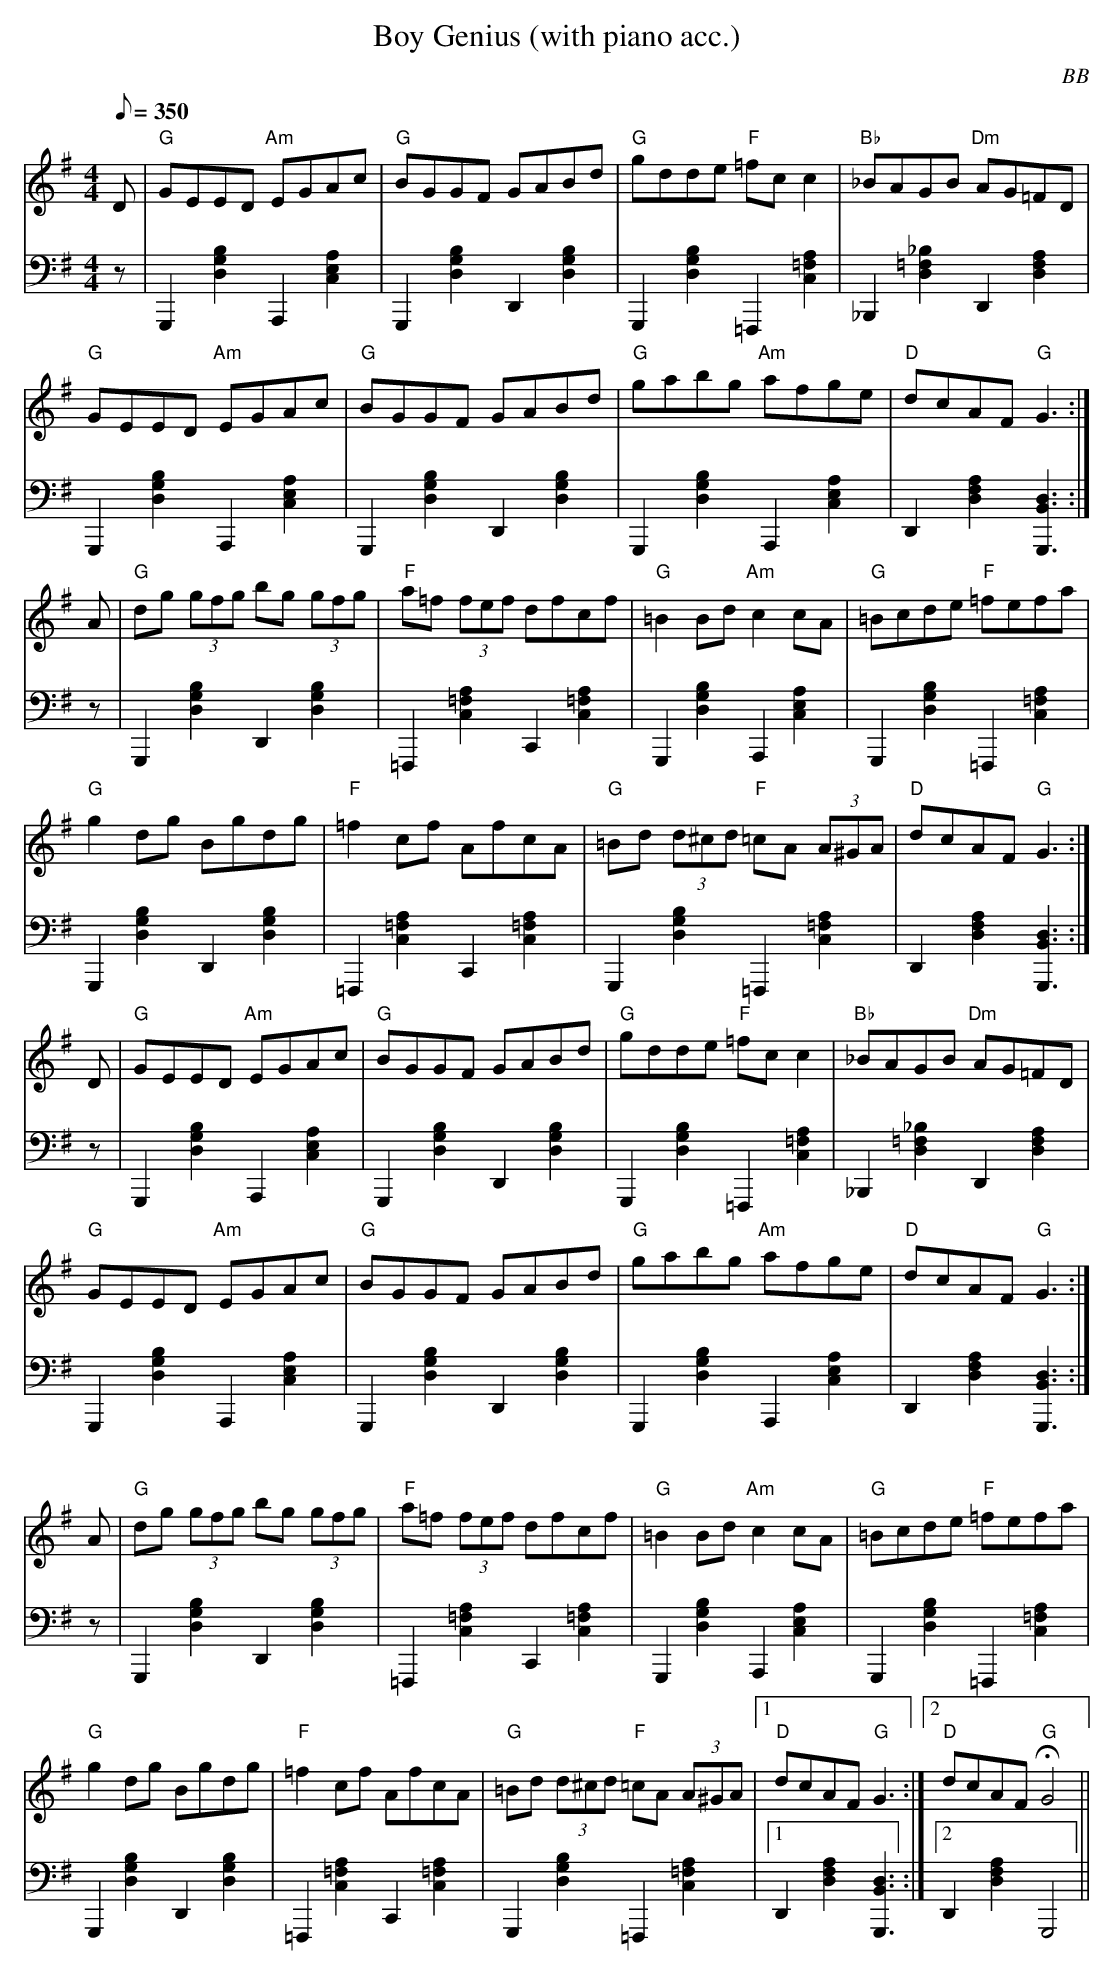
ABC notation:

X:1
T: Boy Genius (with piano acc.)
C: BB
Q: 1/8=350
M: 4/4
L: 1/8
V: 1 program 1 21 %acc
V: 2 volume=70 clef=bass m=D program 1 01
K: G
[V:1] D|"G"GEED "Am"EGAc|"G"BGGF GABd|"G"gdde "F"=fc c2|"Bb"_BAGB "Dm"AG=FD |
[V:2] z|G,,2[G2B2D2]A,,2[A2C2E2]|G,,2[G2B2D2]D,2[G2B2D2]|G,,2[G2B2D2]=F,,2[A2C2=F2]|\
_B,,2[_B2=F2D2]D,2[A2D2F2]|
[V:1] "G"GEED "Am"EGAc|"G"BGGF GABd|"G"gabg "Am"afge|"D"dcAF "G"G3 :|
[V:2] G,,2[G2B2D2]A,,2[A2C2E2]|G,,2[G2B2D2]D,2[G2B2D2]|G,,2[G2B2D2]A,,2[A2C2E2]|\
D,2[A2D2F2] [G,,3D3B,3]:|
[V:1] A|"G"dg (3gfg bg (3gfg|"F"a=f (3fef dfcf|"G"=B2 Bd "Am"c2 cA|"G"=Bcde "F"=fefa |
[V:2] z|G,,2[G2B2D2]D,2[G2B2D2]|=F,,2[A2C2=F2]C,2[A2C2=F2]|G,,2[G2B2D2]A,,2[A2C2E2]|\
G,,2[G2B2D2]=F,,2[A2C2=F2]|
[V:1] "G"g2 dg Bgdg|"F"=f2 cf AfcA|"G"=Bd (3d^cd "F"=cA (3A^GA|"D"dcAF "G"G3 :|
[V:2] G,,2[G2B2D2]D,2[G2B2D2]|=F,,2[A2C2=F2]C,2[A2C2=F2]|G,,2[G2B2D2]=F,,2[A2C2=F2]|\
D,2[A2D2F2] [G,,3D3B,3] :|
[V:1] D|"G"GEED "Am"EGAc|"G"BGGF GABd|"G"gdde "F"=fc c2|"Bb"_BAGB "Dm"AG=FD |
[V:2] z|G,,2[G2B2D2]A,,2[A2C2E2]|G,,2[G2B2D2]D,2[G2B2D2]|G,,2[G2B2D2]=F,,2[A2C2=F2]|\
_B,,2[_B2=F2D2]D,2[A2D2F2]|
[V:1] "G"GEED "Am"EGAc|"G"BGGF GABd|"G"gabg "Am"afge|"D"dcAF "G"G3 :|
[V:2] G,,2[G2B2D2]A,,2[A2C2E2]|G,,2[G2B2D2]D,2[G2B2D2]|G,,2[G2B2D2]A,,2[A2C2E2]|\
D,2[A2D2F2] [G,,3D3B,3]:|
[V:1] A|"G"dg (3gfg bg (3gfg|"F"a=f (3fef dfcf|"G"=B2 Bd "Am"c2 cA|"G"=Bcde "F"=fefa |
[V:2] z|G,,2[G2B2D2]D,2[G2B2D2]|=F,,2[A2C2=F2]C,2[A2C2=F2]|G,,2[G2B2D2]A,,2[A2C2E2]|\
G,,2[G2B2D2]=F,,2[A2C2=F2]|
[V:1] "G"g2 dg Bgdg|"F"=f2 cf AfcA|"G"=Bd (3d^cd "F"=cA (3A^GA|1 "D"dcAF "G"G3 :|2\
"D"dcAF "G"HG4 ||
[V:2] G,,2[G2B2D2]D,2[G2B2D2]|=F,,2[A2C2=F2]C,2[A2C2=F2]|G,,2[G2B2D2]=F,,2[A2C2=F2]|1\
D,2[A2D2F2] [G,,3D3B,3] :|2 D,2[A2D2F2] G,,4||
